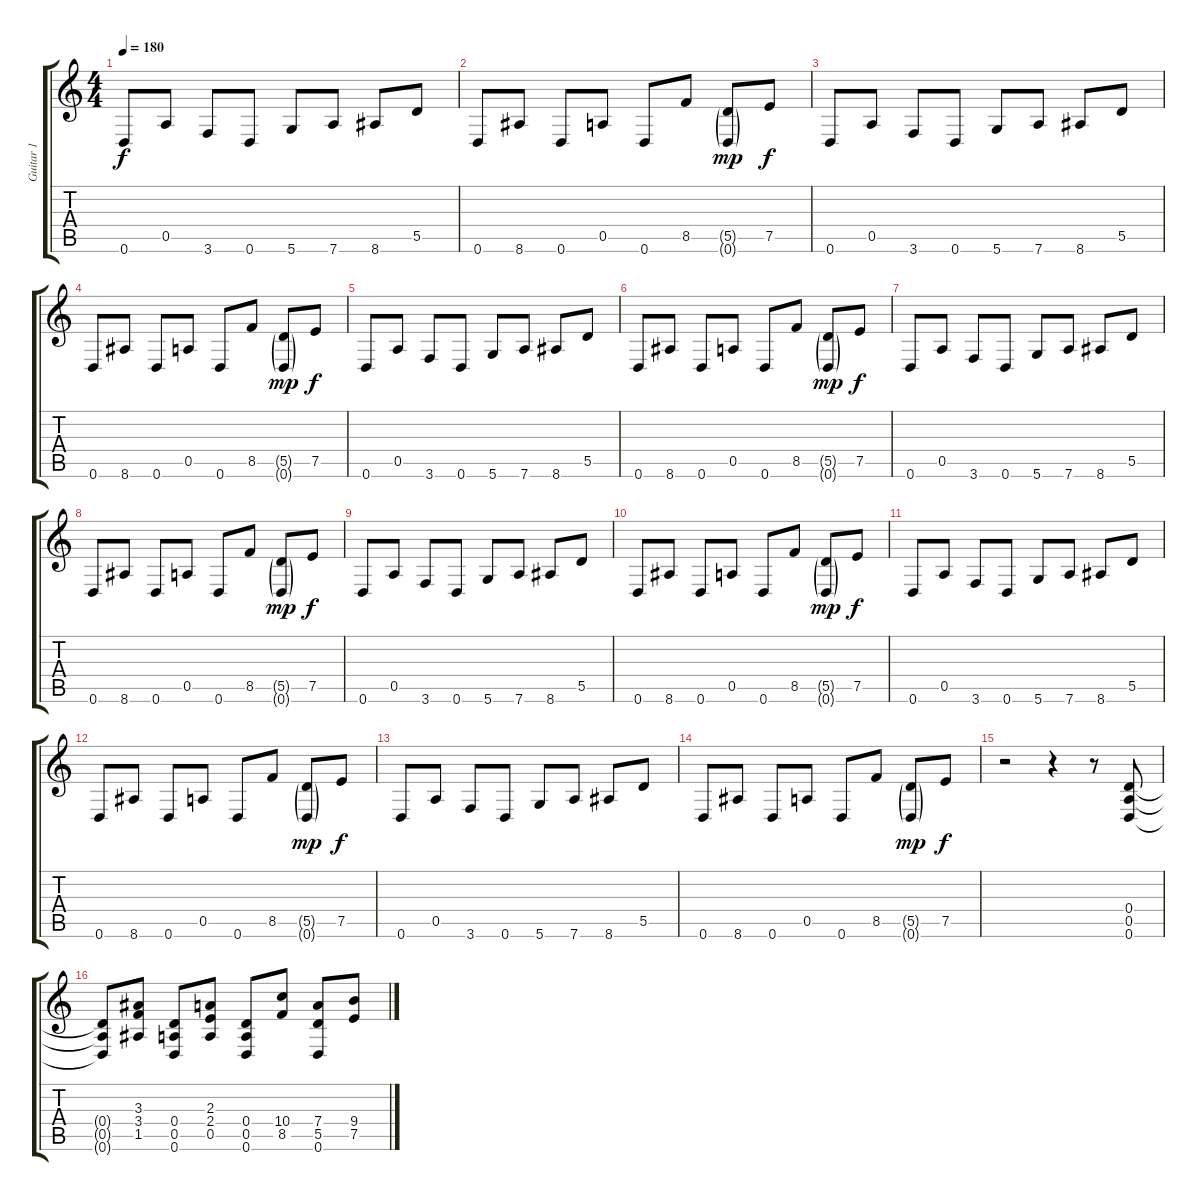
\track ("Guitar 1" "Guitar 1") {instrument distortionguitar}
\staff {score tabs}
\tuning (E4 B3 G3 D3 A2 D2) {hide}
\ts (4 4)
\tempo 180
\clef g2
\ks c
0.6.8{dy f} 0.5.8 3.6.8 0.6.8 5.6.8 7.6.8 8.6.8 5.5.8 |
0.6.8 8.6.8 0.6.8 0.5.8 0.6.8 8.5.8 (5.5{g} 0.6{g}).8{dy mp} 7.5.8{dy f} |
0.6.8 0.5.8 3.6.8 0.6.8 5.6.8 7.6.8 8.6.8 5.5.8 |
0.6.8 8.6.8 0.6.8 0.5.8 0.6.8 8.5.8 (5.5{g} 0.6{g}).8{dy mp} 7.5.8{dy f} |
0.6.8 0.5.8 3.6.8 0.6.8 5.6.8 7.6.8 8.6.8 5.5.8 |
0.6.8 8.6.8 0.6.8 0.5.8 0.6.8 8.5.8 (5.5{g} 0.6{g}).8{dy mp} 7.5.8{dy f} |
0.6.8 0.5.8 3.6.8 0.6.8 5.6.8 7.6.8 8.6.8 5.5.8 |
0.6.8 8.6.8 0.6.8 0.5.8 0.6.8 8.5.8 (5.5{g} 0.6{g}).8{dy mp} 7.5.8{dy f} |
0.6.8 0.5.8 3.6.8 0.6.8 5.6.8 7.6.8 8.6.8 5.5.8 |
0.6.8 8.6.8 0.6.8 0.5.8 0.6.8 8.5.8 (5.5{g} 0.6{g}).8{dy mp} 7.5.8{dy f} |
0.6.8 0.5.8 3.6.8 0.6.8 5.6.8 7.6.8 8.6.8 5.5.8 |
0.6.8 8.6.8 0.6.8 0.5.8 0.6.8 8.5.8 (5.5{g} 0.6{g}).8{dy mp} 7.5.8{dy f} |
0.6.8 0.5.8 3.6.8 0.6.8 5.6.8 7.6.8 8.6.8 5.5.8 |
0.6.8 8.6.8 0.6.8 0.5.8 0.6.8 8.5.8 (5.5{g} 0.6{g}).8{dy mp} 7.5.8{dy f} |
r.2 r.4 r.8 (0.4 0.5 0.6).8 |
(0.4{t} 0.5{t} 0.6{t}).8 (3.3 3.4 1.5).8 (0.4 0.5 0.6).8 (2.3 2.4 0.5).8 (0.4 0.5 0.6).8 (10.4 8.5).8 (7.4 5.5 0.6).8 (9.4 7.5).8
